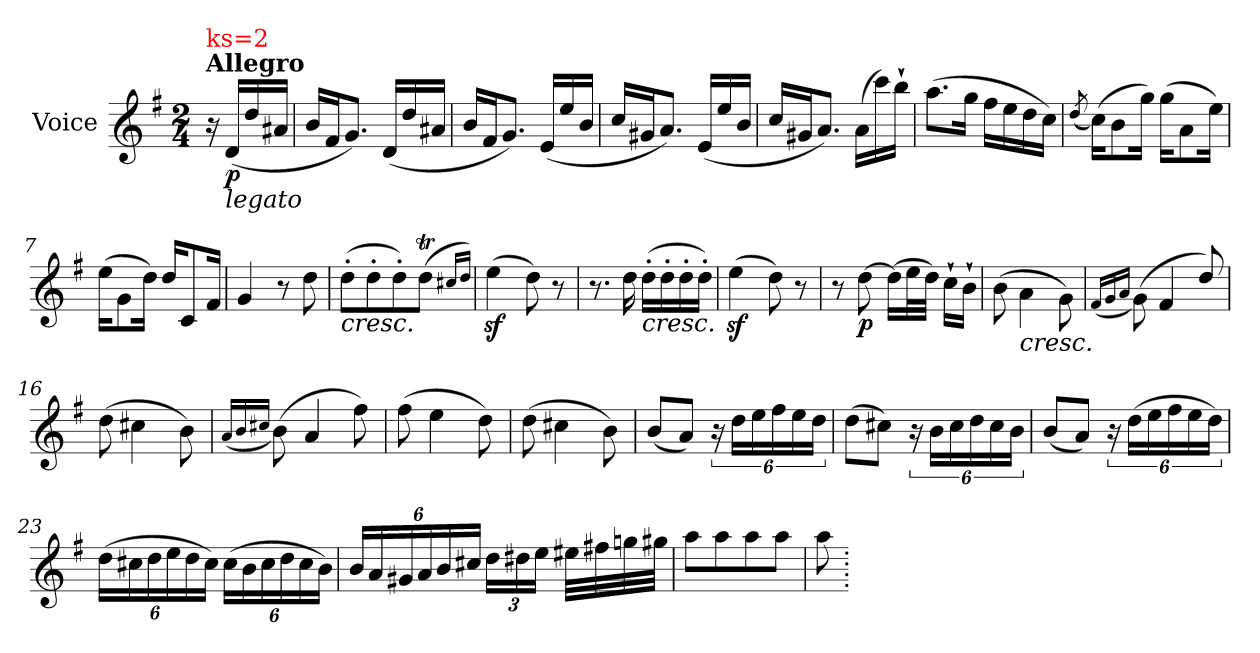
**kern	**dynam
*part1	*part1
*staff1	*staff1
*I"Voice	*
*I'V	*
*clefG2	*
*k[f#]	*
*M2/4	*
=	=
!LO:TX:a:B:t=Allegro	!
!LO:TX:a:color=#FF0000:t=ks=2	!
16r	.
!LO:TX:b:i:t=legato	!
!	!LO:DY:b
(<16d/LL	p
16dd/	.
16a#X/JJ	.
=1	=1
16b/LL	.
16f#/J	.
8.g/J)	.
(<16d/LL	.
16dd/	.
16a#X/JJ	.
=2	=2
16b/LL	.
16f#/J	.
8.g/J)	.
(<16e/LL	.
16ee/	.
16b/JJ	.
=3	=3
16cc/LL	.
16g#X/J	.
8.a/J)	.
(<16e/LL	.
16ee/	.
16b/JJ	.
=4	=4
16cc/LL	.
16g#X/J	.
8.a/J)	.
(>16a\LL	.
16ccc\)	.
16bb`\JJ	.
=5	=5
(>8.aa\L	.
16gg\Jk	.
16ff#\LL	.
16ee\	.
16dd\	.
16cc\JJ)	.
!!LO:LB:g=z
=6	=6
(<8qdd/	.
(>16cc\KL)	.
8b\	.
16gg\Jk)	.
(>16gg\KL	.
8a\	.
16ee\Jk)	.
=7	=7
(>16ee\KL	.
8g\	.
16dd\Jk)	.
16dd/KL	.
8c/	.
16f#/Jk	.
=8	=8
4g/	.
8r	.
8dd\	.
=9	=9
!LO:TX:b:i:t=cresc.	!
(>8dd'\L	.
8dd'\	.
8dd'\)	.
(>8ddT\J	.
16qcc#X/LL	.
16qdd/JJ)	.
=10	=10
(>4eez<\	.
8dd\)	.
8r	.
=11	=11
8.r	.
16dd\	.
!LO:TX:b:i:t=cresc.	!
(>16dd'\LL	.
16dd'\	.
16dd'\	.
16dd'\JJ)	.
!!LO:LB:g=z
=12	=12
(>4eez<\	.
8dd\)	.
8r	.
=13	=13
8r	.
!	!LO:DY:b
[8dd\	p
(>16dd\LL]	.
32ee\L	.
32dd\JJJ)	.
16cc`\LL	.
16b`\JJ	.
=14	=14
(>8b\	.
!LO:TX:b:i:t=cresc.	!
4a\	.
8g\)	.
=15	=15
(<16qf#/LL	.
16qg/	.
16qa/JJ	.
(>8g\)	.
4f#/	.
8dd/)	.
=16	=16
(>8dd\	.
4cc#X\	.
8b\)	.
=17	=17
(<16qa/LL	.
16qb/	.
16qcc#X/JJ	.
(>8b\)	.
4a/	.
8ff#\)	.
!!LO:LB:g=z
=18	=18
(>8ff#\	.
4ee\	.
8dd\)	.
=19	=19
(>8dd\	.
4cc#X\	.
8b\)	.
=20	=20
(<8b/L	.
8a/J)	.
24r	.
24dd\LL	.
24ee\	.
24ff#\	.
24ee\	.
24dd\JJ	.
=21	=21
(>8dd\L	.
8cc#X\J)	.
24r	.
24b\LL	.
24cc#\	.
24dd\	.
24cc#\	.
24b\JJ	.
=22	=22
(<8b/L	.
8a/J)	.
24r	.
(>24dd\LL	.
24ee\	.
24ff#\	.
24ee\	.
24dd\JJ)	.
!!LO:LB:g=z
=23	=23
*Xbrackettup	*
(>24dd\LL	.
24cc#X\	.
24dd\	.
24ee\	.
24dd\	.
24cc#\JJ)	.
(>24cc#\LL	.
24b\	.
24cc#\	.
24dd\	.
24cc#\	.
24b\JJ)	.
=24	=24
24b/LL	.
24a/	.
24g#X/	.
24a/	.
24b/	.
24cc#X/JJ	.
24dd\LL	.
24dd#X\	.
24ee\JJ	.
32ee#Xi\LLL	.
32ff#X\	.
32ggn\	.
32gg#X\JJJ	.
=25	=25
8aa\L	.
8aa\	.
8aa\	.
8aa\J	.
=26	=26
8aa\	.
=.	=.
*-	*-
